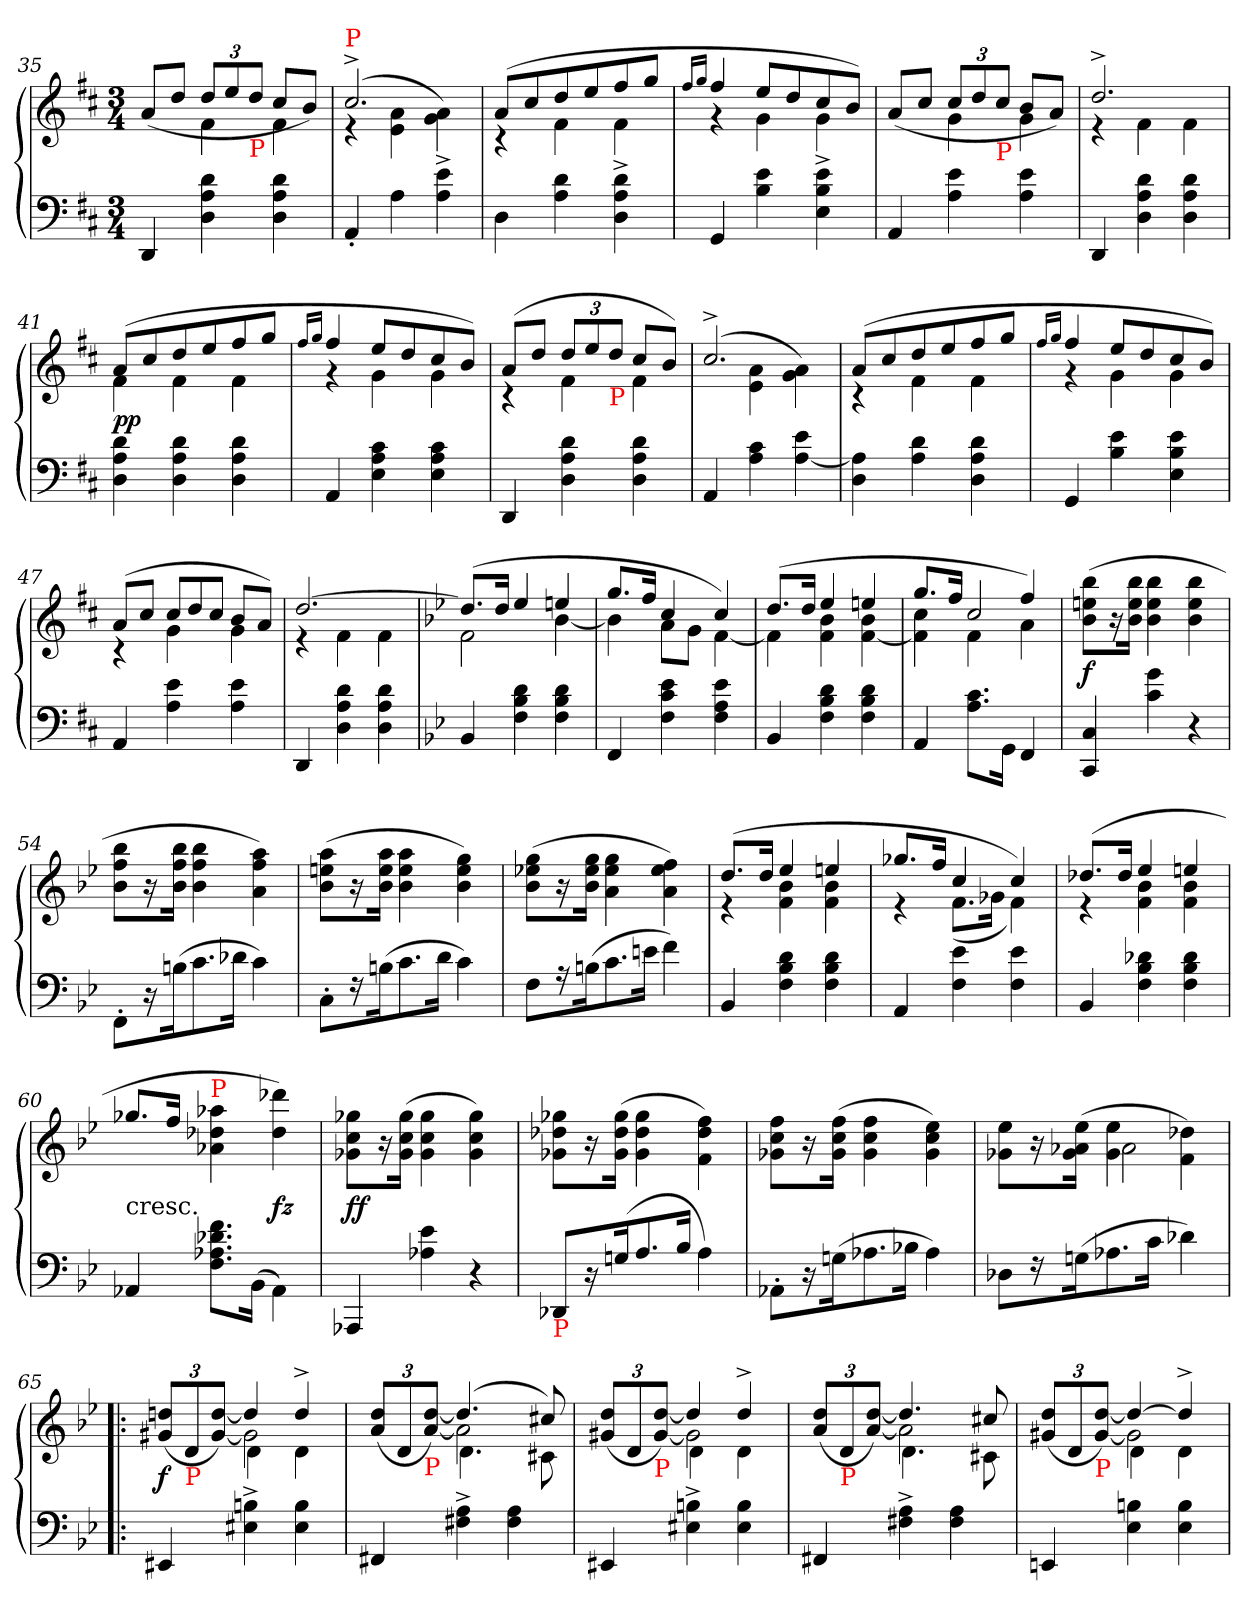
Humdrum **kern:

**kern	**kern	**dynam
*part1	*part1	*part1
*staff2	*staff1	*staff1/2
*clefF4	*clefG2	*
*k[f#c#]	*k[f#c#]	*
*D:	*D:	*
*M3/4	*M3/4	*
=35	=35	=35
*	*^	*
4DD	(>8a/L	4ryy	.
.	8ddJ	.	.
*	*Xbrackettup	*	*
4d 4A 4D	12ddL	4f#	.
.	12ee	.	.
!	!LO:TX:b:color=red:t=P	!	!
.	12ddJ	.	.
4d 4A 4D	8cc#L	4f#	.
.	8bJ)	.	.
=36	=36	=36	=36
!	!LO:TX:a:color=red:t=P	!	!
4AA'	(>2.cc#^	4re	.
4A	.	4a 4e	.
4e^ 4A^	.	4a 4g)	.
=37	=37	=37	=37
4D	(>8aL	4rc	.
.	8cc#	.	.
4d 4A	8dd	4f#	.
.	8ee	.	.
4d^ 4A^ 4D^	8ff#	4f#	.
.	8ggJ	.	.
=38	=38	=38	=38
.	16qff#/LL	.	.
.	16qgg/JJ	.	.
4GG	4ff#	4rg	.
4e 4B	8eeL	4g	.
.	8dd	.	.
4e^ 4B^ 4E^	8cc#	4g	.
.	8bJ)	.	.
=39	=39	=39	=39
4AA	(>8a/L	4ryy	.
.	8cc#J	.	.
4e 4A	12cc#L	4g	.
.	12dd	.	.
!	!LO:TX:b:color=red:t=P	!	!
.	12cc#J	.	.
4e 4A	8bL	4g	.
.	8aJ)	.	.
=40	=40	=40	=40
4DD	2.dd^	4re	.
4d 4A 4D	.	4f#	.
4d 4A 4D	.	4f#	.
=41	=41	=41	=41
4d 4A 4D	(>8aL	4f#	pp
.	8cc#	.	.
4d 4A 4D	8dd	4f#	.
.	8ee	.	.
4d 4A 4D	8ff#	4f#	.
.	8ggJ	.	.
=42	=42	=42	=42
.	16qff#/LL	.	.
.	16qgg/JJ	.	.
4AA	4ff#	4rg	.
4c# 4A 4E	8eeL	4g	.
.	8dd	.	.
4c# 4A 4E	8cc#	4g	.
.	8bJ)	.	.
=43	=43	=43	=43
4DD	(>8aL	4rc	.
.	8ddJ	.	.
4d 4A 4D	12ddL	4f#	.
.	12ee	.	.
!	!LO:TX:b:color=red:t=P	!	!
.	12ddJ	.	.
4d 4A 4D	8cc#L	4f#	.
.	8bJ)	.	.
=44	=44	=44	=44
4AA	(>2.cc#^	4ryy	.
4c# 4A	.	4a 4e	.
4e [4A	.	4a 4g)	.
=45	=45	=45	=45
4A] 4D	(>8aL	4rc	.
.	8cc#	.	.
4d 4A	8dd	4f#	.
.	8ee	.	.
4d 4A 4D	8ff#	4f#	.
.	8ggJ	.	.
=46	=46	=46	=46
.	16qff#/LL	.	.
.	16qgg/JJ	.	.
4GG	4ff#	4rg	.
4e 4B	8eeL	4g	.
.	8dd	.	.
4e 4B 4E	8cc#	4g	.
.	8bJ)	.	.
=47	=47	=47	=47
4AA	(>8aL	4rc	.
.	8cc#J	.	.
*	*Xtuplet	*	*
4e 4A	12cc#L	4g	.
.	12dd	.	.
.	12cc#J	.	.
4e 4A	8bL	4g	.
.	8aJ)	.	.
=48	=48	=48	=48
4DD	[2.dd	4re	.
4d 4A 4D	.	4f#	.
4d 4A 4D	.	4f#	.
=49	=49	=49	=49
*k[b-e-]	*k[b-e-]	*	*
4BB-	(>8.ddL]	2f	.
.	16ddJk	.	.
4d 4B- 4F	4ee-	.	.
4d 4B- 4F	4een	[4b-	.
=50	=50	=50	=50
4FF	8.ggL	4b-]	.
.	16ffJk	.	.
4e- 4c 4F	4cc	8aL	.
.	.	8gJ	.
4e- 4A 4F	4cc)	[4f	.
=51	=51	=51	=51
4BB-	(>8.ddL	4f]	.
.	16ddJk	.	.
4d 4B- 4F	4ee-	4b- 4f	.
4d 4B- 4F	4een	4b- [4f	.
=52	=52	=52	=52
4AA	4cc\ 4f]\	8.gg/L	.
.	.	16ffJk	.
!	!	!LO:N:vis=2	!
8.c 8.AL	4f\	4cc/	.
16GGJk	.	.	.
4FF	4a\	4ff/)	.
*	*v	*v	*
=53	=53	=53
4C 4CC	(>8bb- 8een 8b-L	f
.	16r	.
.	16bb- 16ee 16b-Jk	.
4g 4c	4bb- 4ee 4b-	.
4r	4bb- 4ee 4b-	.
=54	=54	=54
8FF'L	8bb- 8ff 8b-L	.
16r	16r	.
(>16Bnk	16bb- 16ff 16b-Jk	.
8.c	4bb- 4ff 4b-	.
16d-XJk	.	.
4c)	4aa 4ff 4a)	.
=55	=55	=55
8C'L	(>8aa 8een 8b-L	.
16r	16r	.
(>16Bnk	16aa 16ee 16b-Jk	.
8.c	4aa 4ee 4b-	.
16dJk	.	.
4c)	4gg 4ee 4b-)	.
=56	=56	=56
8FL	(>8gg 8ee-X 8b-L	.
16r	16r	.
(>16Bnk	16gg 16ee- 16b-Jk	.
8.c	4gg 4ee- 4a	.
16enJk	.	.
4f)	4ff 4ee- 4a)	.
=57	=57	=57
*	*^	*
4BB-	(>8.ddL	4re	.
.	16ddJk	.	.
4d 4B- 4F	4ee-	4b- 4f	.
4d 4B- 4F	4een	4b- 4f	.
=58	=58	=58	=58
4AA	8.gg-XL	4r	.
.	16ffJk	.	.
4e- 4F	4cc	(<8.fL	.
.	.	16g-XJk	.
4e- 4F	4cc)	4f)	.
=59	=59	=59	=59
4BB-	(>8.dd-XL	4re	.
.	16dd-Jk	.	.
4d-X 4B- 4F	4ee-	4b- 4f	.
4d- 4B- 4F	4een	4b- 4f	.
=60	=60	=60	=60
!	!LO:TX:c:t=cresc.	!	!
4AA-X	8.gg-X/L	4ryy	.
.	16ffJk	.	.
!	!LO:TX:a:color=red:t=P	!	!
8.f 8.d-X 8.A-X 8.FL	2ryy	4aa-X 4dd-X 4a-X	.
(>16BB-Jk	.	.	.
4AA-\)	.	4ddd-X 4dd-)	fz
*	*v	*v	*
=61	=61	=61
4AAA-X	8gg-X 8cc 8g-XL	ff
.	16r	.
.	(>16gg- 16cc 16g-Jk	.
4e- 4A-X	4gg- 4cc 4g-	.
4r	4gg- 4cc 4g-)	.
=62	=62	=62
!LO:TX:b:color=red:t=P	!	!
8DD-XL	8gg-X 8dd-X 8g-XL	.
16r	16r	.
(>16Gnk	(>16gg- 16dd- 16g-Jk	.
8.A	4gg- 4dd- 4g-	.
16B-Jk	.	.
4A)	4ff 4dd- 4f)	.
=63	=63	=63
8AA-X'L	8ff 8cc 8g-XL	.
16r	16r	.
(>16Gnk	(>16ff 16cc 16g-Jk	.
8.A-X	4ff 4cc 4g-	.
16B-XJk	.	.
4A-)	4ee- 4cc 4g-)	.
=64	=64	=64
*	*^	*
8D-XL	8ee- 8g-XL	4ryy	.
16r	16r	.	.
(>16Gnk	(>16ee- 16a-X 16g-Jk	.	.
8.A-X	4ee-\ 4g-\	2a-	.
16cJk	.	.	.
4d-X)	4dd-X\ 4f\)	.	.
=65!|:	=65!|:	=65!|:	=65!|:
*	*	*tuplet	*
*	*	*^	*
4EE#X	4ryy	(<12ddn/ 12g#X/L	4ryy	f
!	!	!LO:TX:b:color=red:t=P	!	!
.	.	12d	.	.
.	.	[12dd [12g#J)	.	.
4Bn^ 4E#X^	4dd]	2g#]	4d\	.
4B 4E#	4dd^	.	4d\	.
=66	=66	=66	=66	=66
4FF#X	4ryy	(<12dd/ 12a/L	4ryy	.
.	.	12d	.	.
!	!	!LO:TX:b:color=red:t=P	!	!
.	.	[12dd [12aJ)	.	.
4A^ 4F#X^	(>4.dd]	2a]	4.d\	.
4A 4F#	.	.	.	.
.	8cc#X)	.	8c#X\	.
=67	=67	=67	=67	=67
4EE#X	4ryy	(<12dd/ 12g#X/L	4ryy	.
.	.	12d	.	.
!	!	!LO:TX:b:color=red:t=P	!	!
.	.	[12dd [12g#J)	.	.
4Bn^ 4E#X^	4dd]	2g#]	4d\	.
4B 4E#	4dd^	.	4d\	.
=68	=68	=68	=68	=68
4FF#X	4ryy	(<12dd/ 12a/L	4ryy	.
!	!	!LO:TX:b:color=red:t=P	!	!
.	.	12d	.	.
.	.	[12dd [12aJ)	.	.
4A^ 4F#X^	4.dd]	2a]	4.d\	.
4A 4F#	.	.	.	.
.	8cc#X	.	8c#X\	.
=69	=69	=69	=69	=69
4EEn	4ryy	(<12dd/ 12g#X/L	4ryy	.
.	.	12d	.	.
!	!	!LO:TX:b:color=red:t=P	!	!
.	.	[12dd [12g#J)	.	.
4Bn 4E-	4dd_	2g#]	4d\	.
4B 4E-	4dd^]	.	4d\	.
*	*v	*v	*v	*
=	=	=
*-	*-	*-
